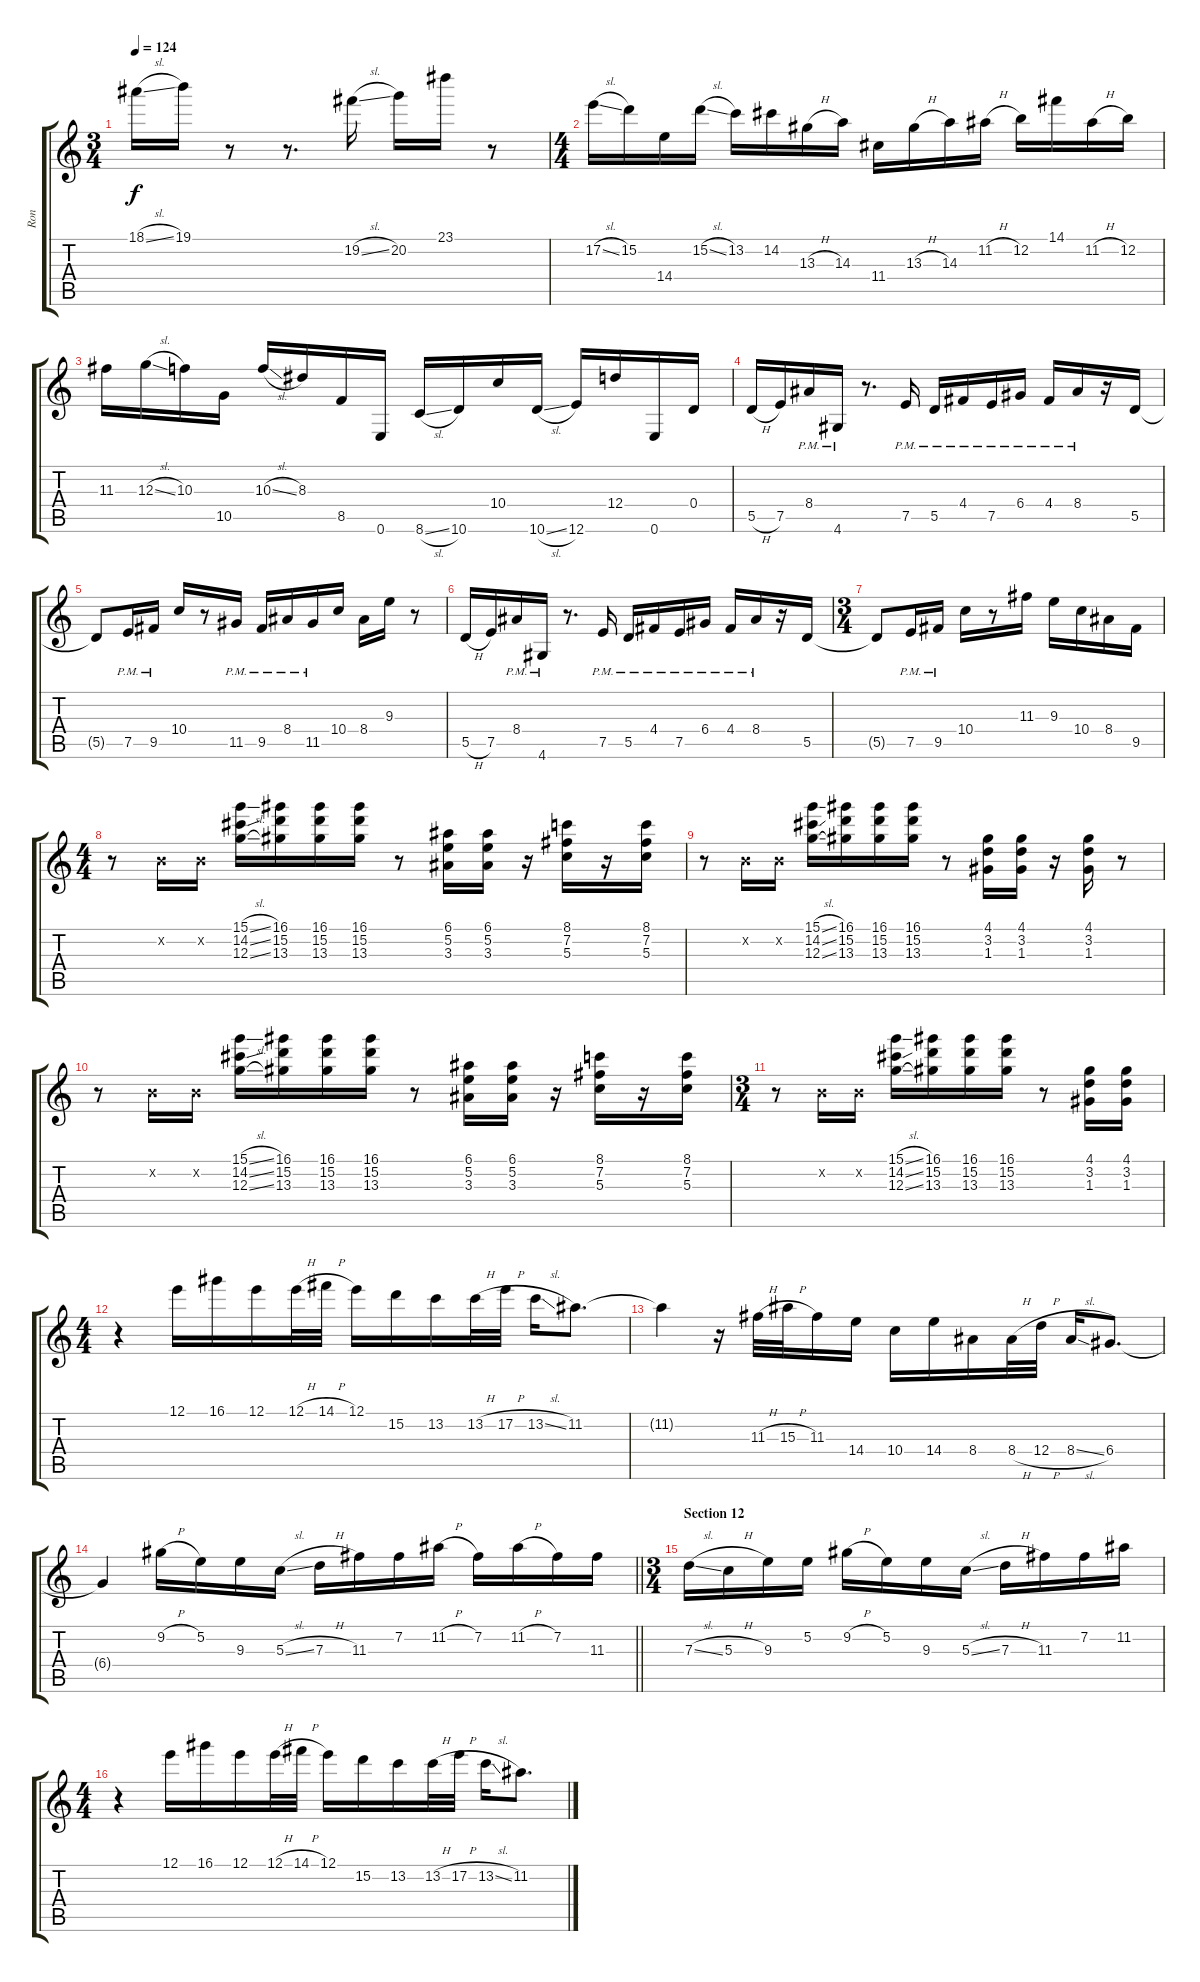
\track ("Ron" "Ron") {instrument distortionguitar}
\staff {score tabs}
\tuning (E4 B3 G3 D3 A2 E2) {hide}
\ts (3 4)
\tempo 124
\clef g2
\ks c
18.1{sl}.16{dy f} 19.1.16 r.8 r.8{d} 19.2{sl}.16 20.2.16 23.1.16 r.8 |
\ts (4 4)
17.2{sl}.16 15.2.16 14.4.16 15.2{sl}.16 13.2.16 14.2.16 13.3{h}.16 14.3.16 11.4.16 13.3{h}.16 14.3.16 11.2{h}.16 12.2.16 14.1.16 11.2{h}.16 12.2.16 |
11.3.16 12.3{sl}.16 10.3.16 10.5.16 10.3{sl}.16 8.3.16 8.5.16 0.6.16 8.6{sl}.16 10.6.16 10.4.16 10.6{sl}.16 12.6.16 12.4.16 0.6.16 0.4.16 |
5.5{h}.16 7.5.16 8.4{pm}.16 4.6{pm}.16 r.8{d} 7.5{pm}.16 5.5{pm}.16 4.4{pm}.16 7.5{pm}.16 6.4{pm}.16 4.4{pm}.16 8.4{pm}.16 r.16 5.5.16 |
5.5{t}.8 7.5{pm}.16 9.5{pm}.16 10.4.16 r.8 11.5{pm}.16 9.5{pm}.16 8.4{pm}.16 11.5{pm}.16 10.4.16 8.4.16 9.3.16 r.8 |
5.5{h}.16 7.5.16 8.4{pm}.16 4.6{pm}.16 r.8{d} 7.5{pm}.16 5.5{pm}.16 4.4{pm}.16 7.5{pm}.16 6.4{pm}.16 4.4{pm}.16 8.4{pm}.16 r.16 5.5.16 |
\ts (3 4)
5.5{t}.8 7.5{pm}.16 9.5{pm}.16 10.4.16 r.8 11.3.16 9.3.16 10.4.16 8.4.16 9.5.16 |
\ts (4 4)
r.8 0.2{x}.16 0.2{x}.16 (15.1{sl} 14.2{sl} 12.3{sl}).16 (16.1 15.2 13.3).16 (16.1 15.2 13.3).16 (16.1 15.2 13.3).16 r.8 (6.1 5.2 3.3).16 (6.1 5.2 3.3).16 r.16 (8.1 7.2 5.3).16 r.16 (8.1 7.2 5.3).16 |
r.8 0.2{x}.16 0.2{x}.16 (15.1{sl} 14.2{sl} 12.3{sl}).16 (16.1 15.2 13.3).16 (16.1 15.2 13.3).16 (16.1 15.2 13.3).16 r.8 (4.1 3.2 1.3).16 (4.1 3.2 1.3).16 r.16 (4.1 3.2 1.3).16 r.8 |
r.8 0.2{x}.16 0.2{x}.16 (15.1{sl} 14.2{sl} 12.3{sl}).16 (16.1 15.2 13.3).16 (16.1 15.2 13.3).16 (16.1 15.2 13.3).16 r.8 (6.1 5.2 3.3).16 (6.1 5.2 3.3).16 r.16 (8.1 7.2 5.3).16 r.16 (8.1 7.2 5.3).16 |
\ts (3 4)
r.8 0.2{x}.16 0.2{x}.16 (15.1{sl} 14.2{sl} 12.3{sl}).16 (16.1 15.2 13.3).16 (16.1 15.2 13.3).16 (16.1 15.2 13.3).16 r.8 (4.1 3.2 1.3).16 (4.1 3.2 1.3).16 |
\ts (4 4)
r.4 12.1.16 16.1.16 12.1.16 12.1{h}.32 14.1{h}.32 12.1.16 15.2.16 13.2.16 13.2{h}.32 17.2{h}.32 13.2{sl}.16 11.2.8{d} |
11.2{t}.4 r.16 11.3{h}.32 15.3{h}.32 11.3.16 14.4.16 10.4.16 14.4.16 8.4.16 8.4{h}.32 12.4{h}.32 8.4{sl}.16 6.4.8{d} |
\barLineRight lightlight
6.4{t}.4 9.2{h}.16 5.2.16 9.3.16 5.3{sl}.16 7.3{h}.16 11.3.16 7.2.16 11.2{h}.16 7.2.16 11.2{h}.16 7.2.16 11.3.16 |
\ts (3 4)
\section ("" "Section 12")
7.3{sl}.16 5.3{h}.16 9.3.16 5.2.16 9.2{h}.16 5.2.16 9.3.16 5.3{sl}.16 7.3{h}.16 11.3.16 7.2.16 11.2.16 |
\ts (4 4)
r.4 12.1.16 16.1.16 12.1.16 12.1{h}.32 14.1{h}.32 12.1.16 15.2.16 13.2.16 13.2{h}.32 17.2{h}.32 13.2{sl}.16 11.2.8{d}
